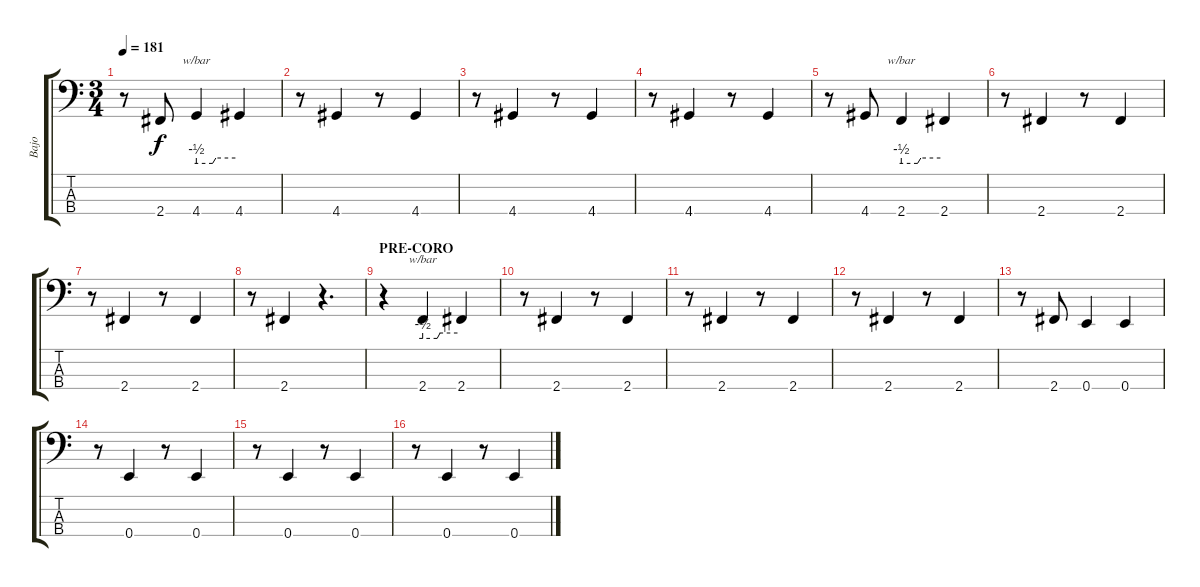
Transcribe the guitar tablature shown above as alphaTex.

\track ("Bajo" "Bajo") {instrument electricbassfinger}
\staff {score tabs}
\tuning (G2 D2 A1 E1) {hide}
\ts (3 4)
\tempo 181
\clef f4
\ks c
r.8{dy f} 2.4.8 4.4.4{tbe (custom default 0 -2 25 -2 30 0 60 0)} 4.4.4 |
r.8 4.4.4 r.8 4.4.4 |
r.8 4.4.4 r.8 4.4.4 |
r.8 4.4.4 r.8 4.4.4 |
r.8 4.4.8 2.4.4{tbe (custom default 0 -2 25 -2 30 0 60 0)} 2.4.4 |
r.8 2.4.4 r.8 2.4.4 |
r.8 2.4.4 r.8 2.4.4 |
r.8 2.4.4 r.4{d} |
\section ("" "PRE-CORO")
r.4 2.4.4{tbe (custom default 0 -2 25 -2 30 0 60 0)} 2.4.4 |
r.8 2.4.4 r.8 2.4.4 |
r.8 2.4.4 r.8 2.4.4 |
r.8 2.4.4 r.8 2.4.4 |
r.8 2.4.8 0.4.4 0.4.4 |
r.8 0.4.4 r.8 0.4.4 |
r.8 0.4.4 r.8 0.4.4 |
r.8 0.4.4 r.8 0.4.4
